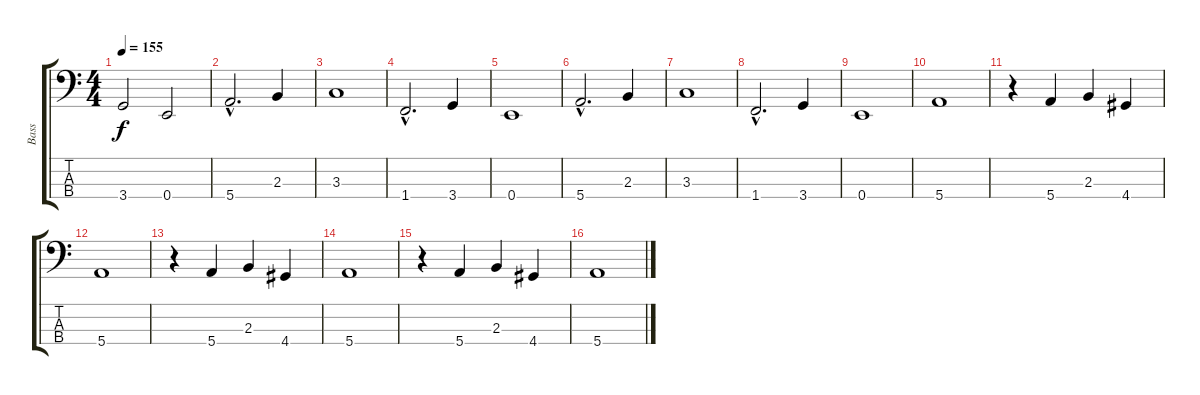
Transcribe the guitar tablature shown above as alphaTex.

\track ("Bass" "Bass") {instrument electricbassfinger}
\staff {score tabs}
\tuning (G2 D2 A1 E1) {hide}
\ts (4 4)
\tempo 155
\clef f4
\ks c
3.4.2{dy f} 0.4.2 |
5.4{hac}.2{d} 2.3.4 |
3.3.1 |
1.4{hac}.2{d} 3.4.4 |
0.4.1 |
5.4{hac}.2{d} 2.3.4 |
3.3.1 |
1.4{hac}.2{d} 3.4.4 |
0.4.1 |
5.4.1 |
r.4 5.4.4 2.3.4 4.4.4 |
5.4.1 |
r.4 5.4.4 2.3.4 4.4.4 |
5.4.1 |
r.4 5.4.4 2.3.4 4.4.4 |
5.4.1
